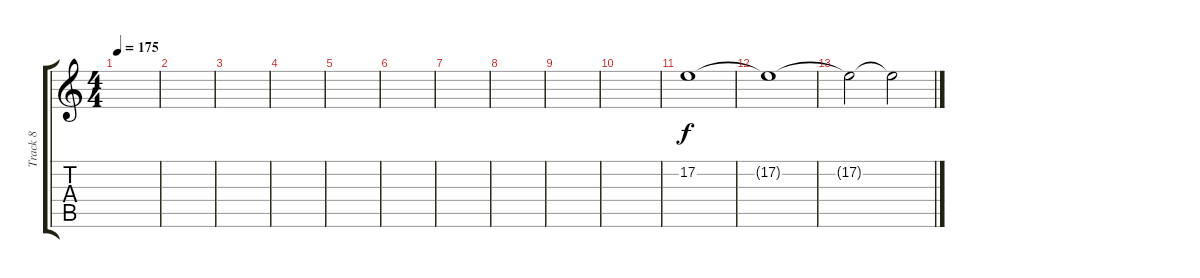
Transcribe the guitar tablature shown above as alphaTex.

\track ("Track 8" "Track 8") {instrument electricgrandpiano}
\staff {score tabs}
\tuning (E4 B3 G3 D3 A2 E2) {hide}
\ts (4 4)
\tempo 175
\clef g2
\ks c
|
|
|
|
|
|
|
|
|
|
17.2.1 |
17.2{t}.1 |
17.2{t}.2 17.2{t}.2
